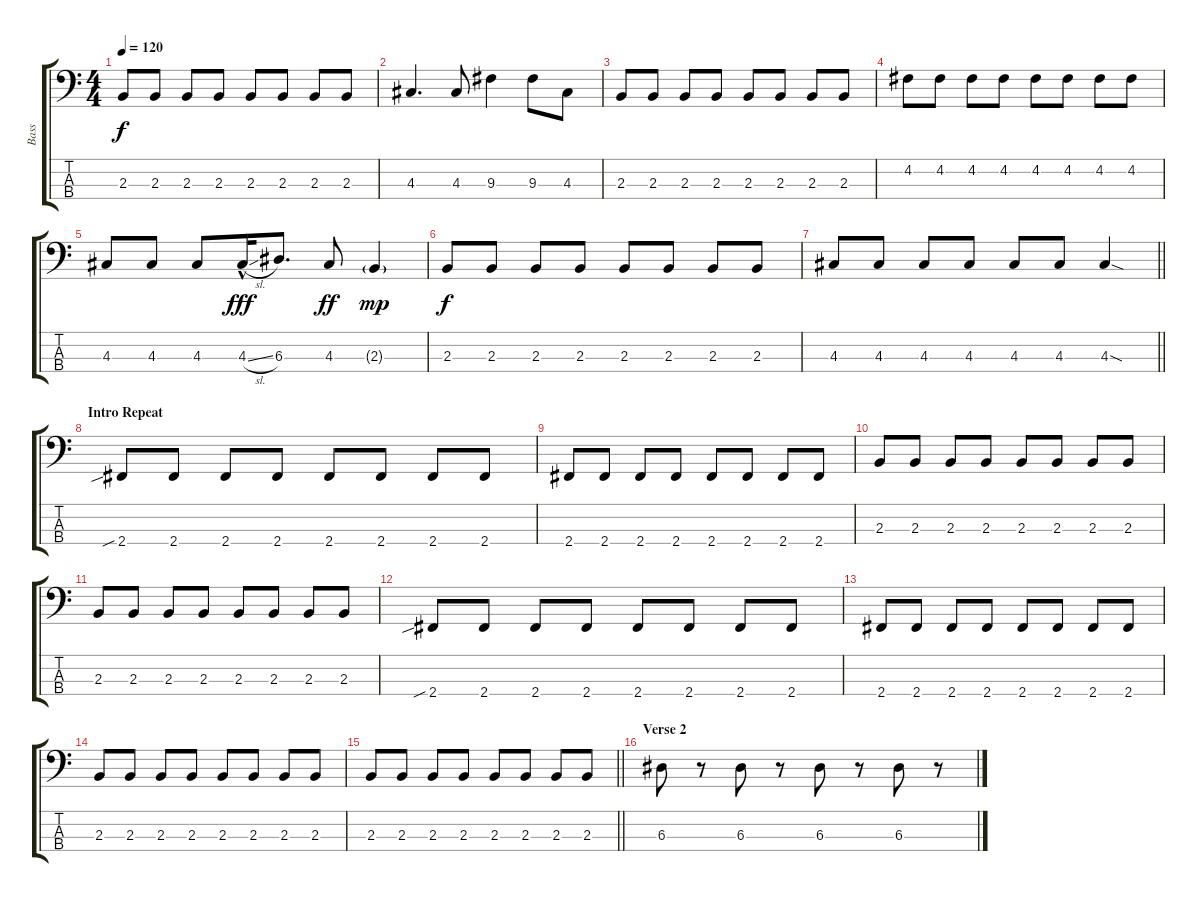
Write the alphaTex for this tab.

\track ("Bass" "Bass") {instrument electricbassfinger}
\staff {score tabs}
\tuning (G2 D2 A1 E1) {hide}
\ts (4 4)
\tempo 120
\clef f4
\ks c
2.3.8{dy f} 2.3.8 2.3.8 2.3.8 2.3.8 2.3.8 2.3.8 2.3.8 |
4.3.4{d} 4.3.8 9.3.4 9.3.8 4.3.8 |
2.3.8 2.3.8 2.3.8 2.3.8 2.3.8 2.3.8 2.3.8 2.3.8 |
4.2.8 4.2.8 4.2.8 4.2.8 4.2.8 4.2.8 4.2.8 4.2.8 |
4.3.8 4.3.8 4.3.8 4.3{sl hac}.16{dy fff volume 16 instrument slapbass1} 6.3.8{d} 4.3.8{dy ff} 2.3{g}.4{dy mp} |
2.3.8{dy f volume 15 instrument electricbassfinger} 2.3.8 2.3.8 2.3.8 2.3.8 2.3.8 2.3.8 2.3.8 |
\barLineRight lightlight
4.3.8 4.3.8 4.3.8 4.3.8 4.3.8 4.3.8 4.3{sod}.4 |
\section ("" "Intro Repeat")
2.4{sib}.8 2.4.8 2.4.8 2.4.8 2.4.8 2.4.8 2.4.8 2.4.8 |
2.4.8 2.4.8 2.4.8 2.4.8 2.4.8 2.4.8 2.4.8 2.4.8 |
2.3.8 2.3.8 2.3.8 2.3.8 2.3.8 2.3.8 2.3.8 2.3.8 |
2.3.8 2.3.8 2.3.8 2.3.8 2.3.8 2.3.8 2.3.8 2.3.8 |
2.4{sib}.8 2.4.8 2.4.8 2.4.8 2.4.8 2.4.8 2.4.8 2.4.8 |
2.4.8 2.4.8 2.4.8 2.4.8 2.4.8 2.4.8 2.4.8 2.4.8 |
2.3.8 2.3.8 2.3.8 2.3.8 2.3.8 2.3.8 2.3.8 2.3.8 |
\barLineRight lightlight
2.3.8 2.3.8 2.3.8 2.3.8 2.3.8 2.3.8 2.3.8 2.3.8 |
\section ("" "Verse 2")
6.3.8 r.8 6.3.8 r.8 6.3.8 r.8 6.3.8 r.8
